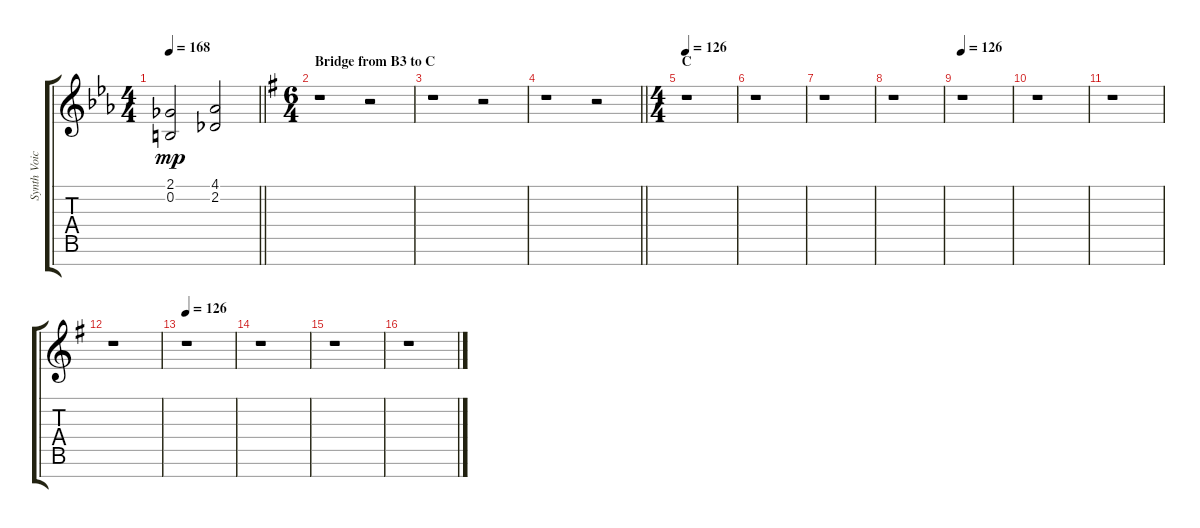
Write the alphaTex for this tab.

\track ("Synth Voice" "Synth Voic") {instrument synthvoice}
\staff {score tabs}
\tuning (E4 B3 G3 D3 A2 E2 B1) {hide}
\ts (4 4)
\tempo 168
\clef g2
\barLineRight lightlight
\ks cminor
(2.1 0.2).2{dy mp} (4.1 2.2).2 |
\ts (6 4)
\section ("" "Bridge from B3 to C")
\ks eminor
r.1 r.2 |
r.1 r.2 |
\barLineRight lightlight
r.1 r.2 |
\ts (4 4)
\section ("" "C")
\tempo 126
r.1 |
r.1 |
r.1 |
r.1 |
\tempo 126
r.1 |
r.1 |
r.1 |
r.1 |
\tempo 126
r.1 |
r.1 |
r.1 |
r.1
